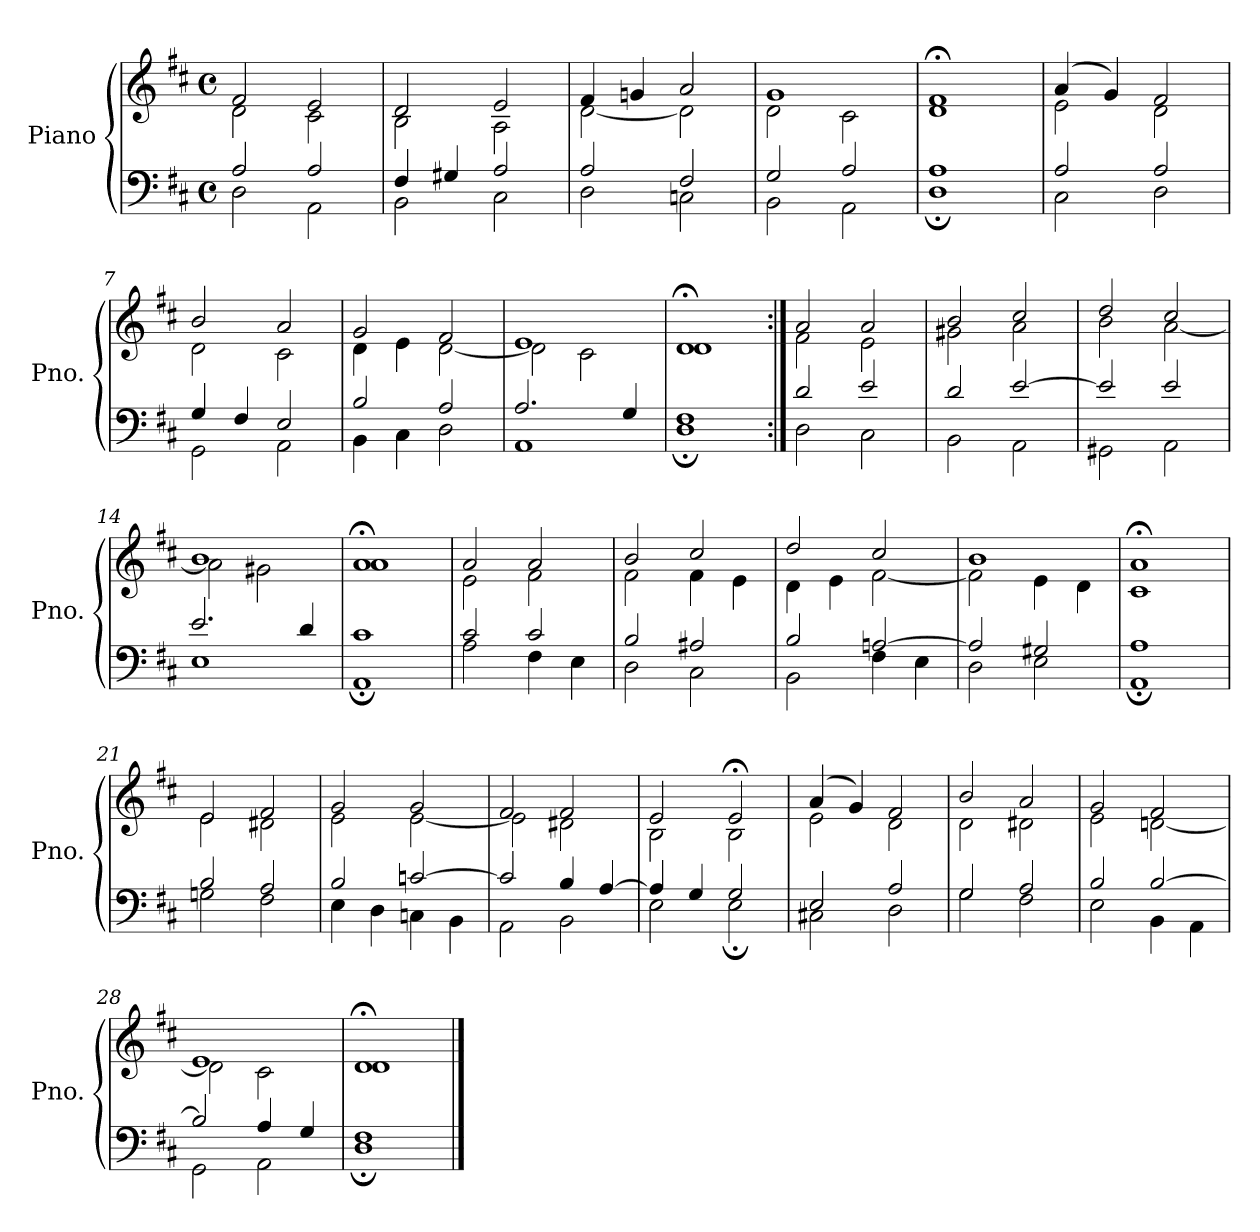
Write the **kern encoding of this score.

**kern	**kern
*part1	*part1
*staff2	*staff1
*I"Piano	*
*I'Pno.	*
*clefF4	*clefG2
*k[f#c#]	*k[f#c#]
*M4/4	*M4/4
*met(c)	*met(c)
=1	=1
*^	*^
2A/	2D\	2f#/	2d\
2A/	2AA\	2e/	2c#\
=2	=2	=2	=2
4F#/	2BB\	2d/	2B\
4G#X/	.	.	.
2A/	2C#\	2e/	2A\
=3	=3	=3	=3
2A/	2D\	4f#/	[2d\
.	.	4gn/	.
2F#/	2Cn\	2a/	2d\]
=4	=4	=4	=4
2G/	2BB\	1g	2d\
2A/	2AA\	.	2c#\
=5	=5	=5	=5
1A	1D;	1f#;<	1d
=6	=6	=6	=6
2A/	2C#\	(4a/	2e\
.	.	4g/)	.
2A/	2D\	2f#/	2d\
=7	=7	=7	=7
4G/	2GG\	2b/	2d\
4F#/	.	.	.
2E/	2AA\	2a/	2c#\
=8	=8	=8	=8
2B/	4BB\	2g/	4d\
.	4C#\	.	4e\
2A/	2D\	2f#/	[2d\
=9	=9	=9	=9
2.A/	1AA	1e	2d\]
.	.	.	2c#\
4G/	.	.	.
=10	=10	=10	=10
1F#	1D;	1d;<	1d
!!LO:LB:g=z	!!
=11:|!	=11:|!	=11:|!	=11:|!
2d/	2D\	2a/	2f#\
2e/	2C#\	2a/	2e\
=12	=12	=12	=12
2d/	2BB\	2b/	2g#X\
[2e/	2AA\	2cc#/	2a\
=13	=13	=13	=13
2e/]	2GG#X\	2dd/	2b\
2e/	2AA\	2cc#/	[2a\
=14	=14	=14	=14
2.e/	1E	1b	2a\]
.	.	.	2g#X\
4d/	.	.	.
=15	=15	=15	=15
1c#	1AA;	1a;<	1a
=16	=16	=16	=16
2c#/	2A\	2a/	2e\
2c#/	4F#\	2a/	2f#\
.	4E\	.	.
=17	=17	=17	=17
2B/	2D\	2b/	2f#\
2A#X/	2C#\	2cc#/	4f#\
.	.	.	4e\
=18	=18	=18	=18
2B/	2BB\	2dd/	4d\
.	.	.	4e\
[2An/	4F#\	2cc#/	[2f#\
.	4E\	.	.
=19	=19	=19	=19
2A/]	2D\	1b	2f#\]
2G#X/	2E\	.	4e\
.	.	.	4d\
=20	=20	=20	=20
1A	1AA;	1a;<	1c#
!!LO:LB:g=z	!!
=21	=21	=21	=21
2B/	2Gn\	2e/	2e\
2A/	2F#\	2f#/	2d#X\
=22	=22	=22	=22
2B/	4E\	2g/	2e\
.	4D\	.	.
[2cn/	4Cn\	2g/	[2e\
.	4BB\	.	.
=23	=23	=23	=23
2c/]	2AA\	2f#/	2e\]
4B/	2BB\	2f#/	2d#X\
[4A/	.	.	.
=24	=24	=24	=24
4A/]	2E\	2e/	2B\
4G/	.	.	.
2G/	2E;\	2e;</	2B\
=25	=25	=25	=25
2E/	2C#X\	(4a/	2e\
.	.	4g/)	.
2A/	2D\	2f#/	2d\
=26	=26	=26	=26
2G/	2G\	2b/	2d\
2A/	2F#\	2a/	2d#X\
=27	=27	=27	=27
2B/	2E\	2g/	2e\
[2B/	4BB\	2f#/	[2dn\
.	4AA\	.	.
=28	=28	=28	=28
2B/]	2GG\	1e	2d\]
4A/	2AA\	.	2c#\
4G/	.	.	.
=29	=29	=29	=29
1F#	1D;	1d;<	1d
*v	*v	*	*
*	*v	*v
==	==
*-	*-
